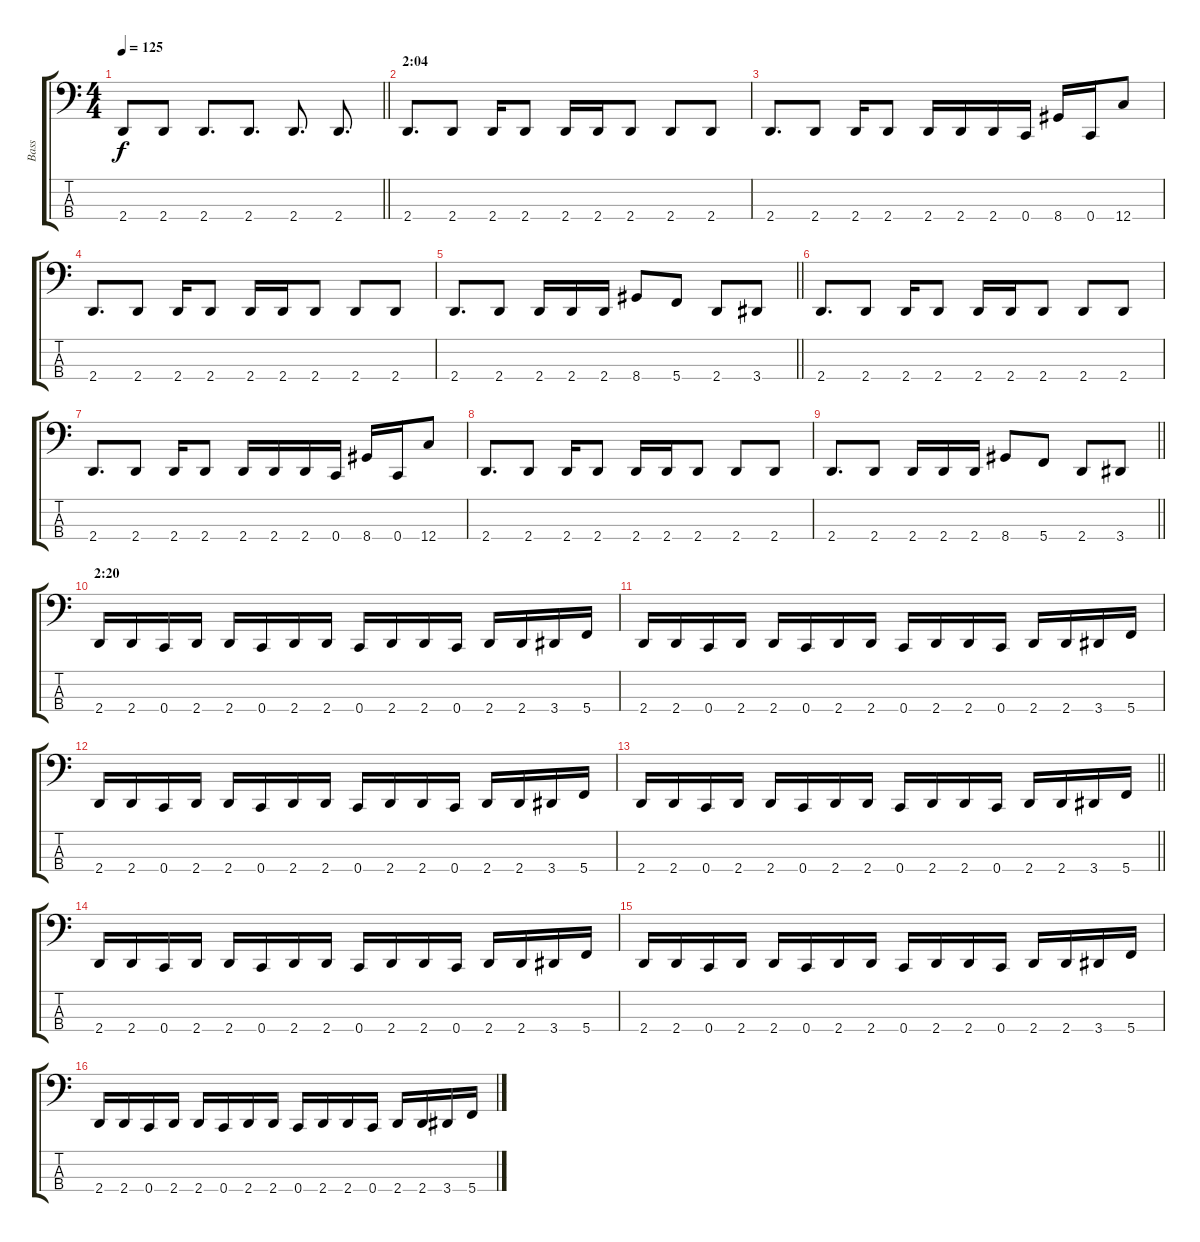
\track ("Bass" "Bass") {instrument electricbasspick}
\staff {score tabs}
\tuning (F2 C2 G1 C1) {hide}
\ts (4 4)
\tempo 125
\clef f4
\barLineRight lightlight
\ks c
2.4.8{dy f} 2.4.8 2.4.8{d} 2.4.8{d} 2.4.8{d} 2.4.8{d} |
\section ("" "2:04")
2.4.8{d} 2.4.8 2.4.16 2.4.8 2.4.16 2.4.16 2.4.8 2.4.8 2.4.8 |
2.4.8{d} 2.4.8 2.4.16 2.4.8 2.4.16 2.4.16 2.4.16 0.4.16 8.4.16 0.4.16 12.4.8 |
2.4.8{d} 2.4.8 2.4.16 2.4.8 2.4.16 2.4.16 2.4.8 2.4.8 2.4.8 |
\barLineRight lightlight
2.4.8{d} 2.4.8 2.4.16 2.4.16 2.4.16 8.4.8 5.4.8 2.4.8 3.4.8 |
2.4.8{d} 2.4.8 2.4.16 2.4.8 2.4.16 2.4.16 2.4.8 2.4.8 2.4.8 |
2.4.8{d} 2.4.8 2.4.16 2.4.8 2.4.16 2.4.16 2.4.16 0.4.16 8.4.16 0.4.16 12.4.8 |
2.4.8{d} 2.4.8 2.4.16 2.4.8 2.4.16 2.4.16 2.4.8 2.4.8 2.4.8 |
\barLineRight lightlight
2.4.8{d} 2.4.8 2.4.16 2.4.16 2.4.16 8.4.8 5.4.8 2.4.8 3.4.8 |
\section ("" "2:20")
2.4.16 2.4.16 0.4.16 2.4.16 2.4.16 0.4.16 2.4.16 2.4.16 0.4.16 2.4.16 2.4.16 0.4.16 2.4.16 2.4.16 3.4.16 5.4.16 |
2.4.16 2.4.16 0.4.16 2.4.16 2.4.16 0.4.16 2.4.16 2.4.16 0.4.16 2.4.16 2.4.16 0.4.16 2.4.16 2.4.16 3.4.16 5.4.16 |
2.4.16 2.4.16 0.4.16 2.4.16 2.4.16 0.4.16 2.4.16 2.4.16 0.4.16 2.4.16 2.4.16 0.4.16 2.4.16 2.4.16 3.4.16 5.4.16 |
\barLineRight lightlight
2.4.16 2.4.16 0.4.16 2.4.16 2.4.16 0.4.16 2.4.16 2.4.16 0.4.16 2.4.16 2.4.16 0.4.16 2.4.16 2.4.16 3.4.16 5.4.16 |
2.4.16 2.4.16 0.4.16 2.4.16 2.4.16 0.4.16 2.4.16 2.4.16 0.4.16 2.4.16 2.4.16 0.4.16 2.4.16 2.4.16 3.4.16 5.4.16 |
2.4.16 2.4.16 0.4.16 2.4.16 2.4.16 0.4.16 2.4.16 2.4.16 0.4.16 2.4.16 2.4.16 0.4.16 2.4.16 2.4.16 3.4.16 5.4.16 |
2.4.16 2.4.16 0.4.16 2.4.16 2.4.16 0.4.16 2.4.16 2.4.16 0.4.16 2.4.16 2.4.16 0.4.16 2.4.16 2.4.16 3.4.16 5.4.16
